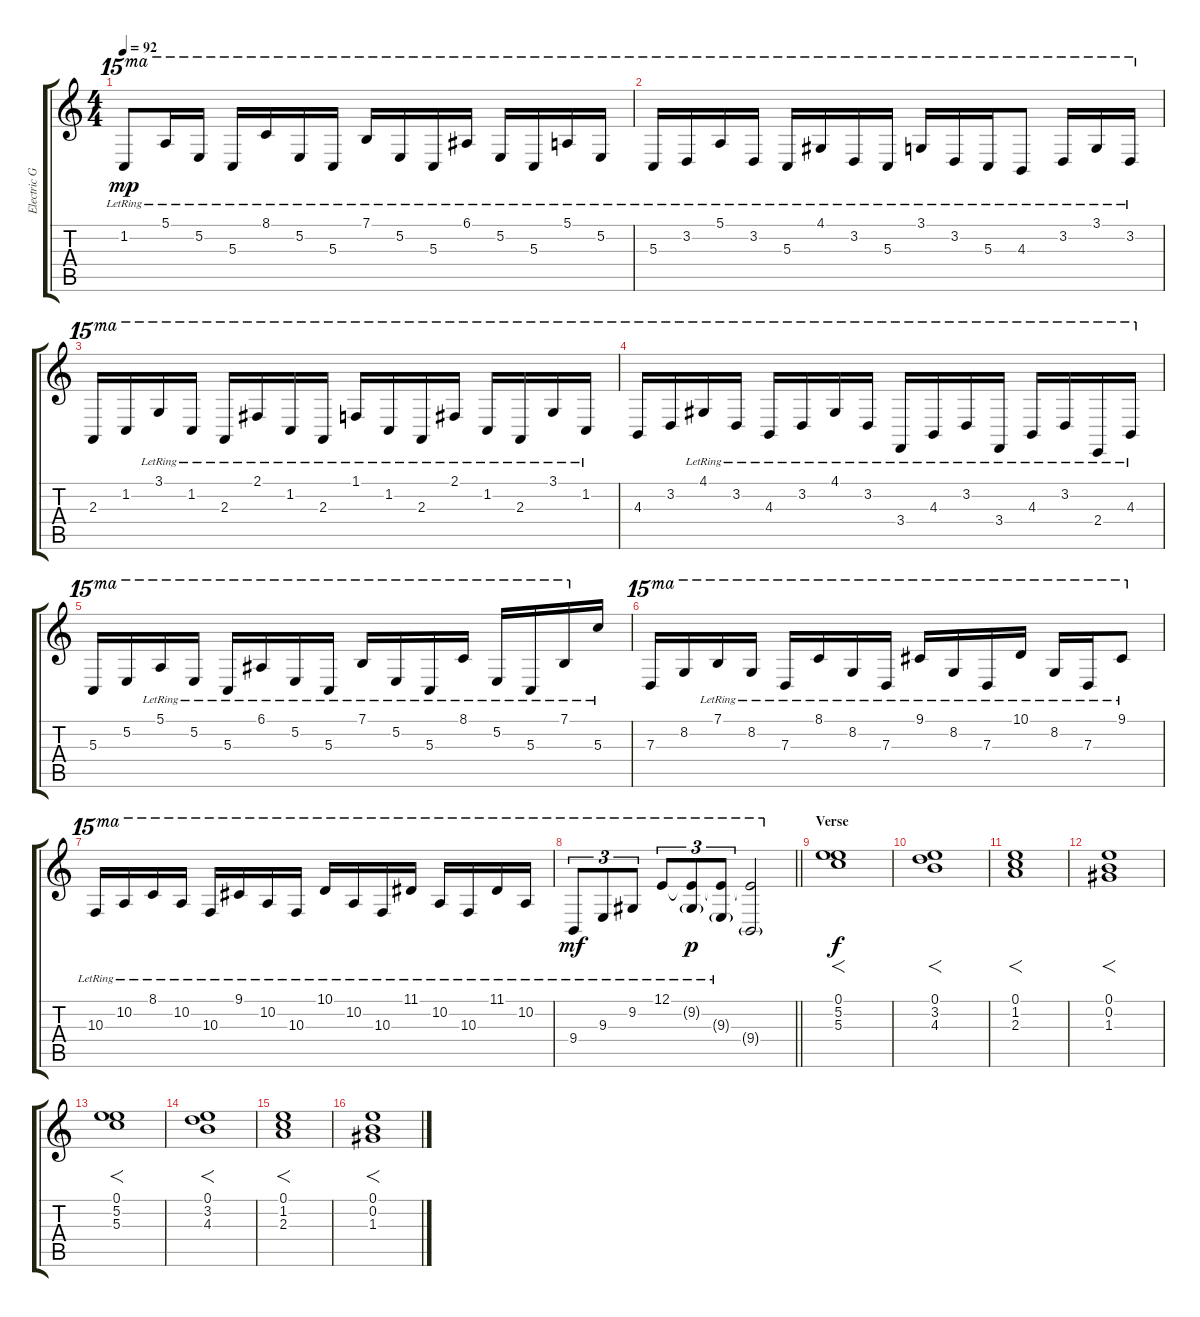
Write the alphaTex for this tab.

\track ("Electric Guitar" "Electric G") {instrument electricguitarclean}
\staff {score tabs}
\tuning (E4 B3 G3 D3 A2 E2) {hide}
\ts (4 4)
\tempo 92
\clef g2
\ks c
1.2{lr}.8{ot 15ma dy mp} 5.1{lr}.16{ot 15ma} 5.2{lr}.16{ot 15ma} 5.3{lr}.16{ot 15ma} 8.1{lr}.16{ot 15ma} 5.2{lr}.16{ot 15ma} 5.3{lr}.16{ot 15ma} 7.1{lr}.16{ot 15ma} 5.2{lr}.16{ot 15ma} 5.3{lr}.16{ot 15ma} 6.1{lr}.16{ot 15ma} 5.2{lr}.16{ot 15ma} 5.3{lr}.16{ot 15ma} 5.1{lr}.16{ot 15ma} 5.2{lr}.16{ot 15ma} |
5.3{lr}.16{ot 15ma} 3.2{lr}.16{ot 15ma} 5.1{lr}.16{ot 15ma} 3.2{lr}.16{ot 15ma} 5.3{lr}.16{ot 15ma} 4.1{lr}.16{ot 15ma} 3.2{lr}.16{ot 15ma} 5.3{lr}.16{ot 15ma} 3.1{lr}.16{ot 15ma} 3.2{lr}.16{ot 15ma} 5.3{lr}.16{ot 15ma} 4.3{lr}.8{ot 15ma} 3.2{lr}.16{ot 15ma} 3.1{lr}.16{ot 15ma} 3.2{lr}.16{ot 15ma} |
2.3.16{ot 15ma} 1.2.16{ot 15ma} 3.1{lr}.16{ot 15ma} 1.2{lr}.16{ot 15ma} 2.3{lr}.16{ot 15ma} 2.1{lr}.16{ot 15ma} 1.2{lr}.16{ot 15ma} 2.3{lr}.16{ot 15ma} 1.1{lr}.16{ot 15ma} 1.2{lr}.16{ot 15ma} 2.3{lr}.16{ot 15ma} 2.1{lr}.16{ot 15ma} 1.2{lr}.16{ot 15ma} 2.3{lr}.16{ot 15ma} 3.1{lr}.16{ot 15ma} 1.2{lr}.16{ot 15ma} |
4.3.16{ot 15ma} 3.2.16{ot 15ma} 4.1{lr}.16{ot 15ma} 3.2{lr}.16{ot 15ma} 4.3{lr}.16{ot 15ma} 3.2{lr}.16{ot 15ma} 4.1{lr}.16{ot 15ma} 3.2{lr}.16{ot 15ma} 3.4{lr}.16{ot 15ma} 4.3{lr}.16{ot 15ma} 3.2{lr}.16{ot 15ma} 3.4{lr}.16{ot 15ma} 4.3{lr}.16{ot 15ma} 3.2{lr}.16{ot 15ma} 2.4{lr}.16{ot 15ma} 4.3{lr}.16{ot 15ma} |
5.3.16{ot 15ma} 5.2.16{ot 15ma} 5.1{lr}.16{ot 15ma} 5.2{lr}.16{ot 15ma} 5.3{lr}.16{ot 15ma} 6.1{lr}.16{ot 15ma} 5.2{lr}.16{ot 15ma} 5.3{lr}.16{ot 15ma} 7.1{lr}.16{ot 15ma} 5.2{lr}.16{ot 15ma} 5.3{lr}.16{ot 15ma} 8.1{lr}.16{ot 15ma} 5.2{lr}.16{ot 15ma} 5.3{lr}.16{ot 15ma} 7.1{lr}.16{ot 15ma} 5.3{lr}.16 |
7.3.16{ot 15ma} 8.2.16{ot 15ma} 7.1{lr}.16{ot 15ma} 8.2{lr}.16{ot 15ma} 7.3{lr}.16{ot 15ma} 8.1{lr}.16{ot 15ma} 8.2{lr}.16{ot 15ma} 7.3{lr}.16{ot 15ma} 9.1{lr}.16{ot 15ma} 8.2{lr}.16{ot 15ma} 7.3{lr}.16{ot 15ma} 10.1{lr}.16{ot 15ma} 8.2{lr}.16{ot 15ma} 7.3{lr}.16{ot 15ma} 9.1{lr}.8{ot 15ma} |
10.3{lr}.16{ot 15ma} 10.2{lr}.16{ot 15ma} 8.1{lr}.16{ot 15ma} 10.2{lr}.16{ot 15ma} 10.3{lr}.16{ot 15ma} 9.1{lr}.16{ot 15ma} 10.2{lr}.16{ot 15ma} 10.3{lr}.16{ot 15ma} 10.1{lr}.16{ot 15ma} 10.2{lr}.16{ot 15ma} 10.3{lr}.16{ot 15ma} 11.1{lr}.16{ot 15ma} 10.2{lr}.16{ot 15ma} 10.3{lr}.16{ot 15ma} 11.1{lr}.16{ot 15ma} 10.2{lr}.16{ot 15ma} |
\barLineRight lightlight
9.4{lr}.8{tu (3 2) ot 15ma dy mf} 9.3{lr}.8{tu (3 2) ot 15ma} 9.2{lr}.8{tu (3 2) ot 15ma} 12.1{lr}.8{tu (3 2) ot 15ma} (12.1{t} 9.2{g lr}).8{tu (3 2) ot 15ma dy p} (12.1{t} 9.3{g lr}).8{tu (3 2) ot 15ma} (12.1{t} 9.4{g}).2{ot 15ma} |
\section ("" "Verse")
(0.1 5.2 5.3).1{f dy f} |
(0.1 3.2 4.3).1{f} |
(0.1 1.2 2.3).1{f} |
(0.1 0.2 1.3).1{f} |
(0.1 5.2 5.3).1{f} |
(0.1 3.2 4.3).1{f} |
(0.1 1.2 2.3).1{f} |
(0.1 0.2 1.3).1{f}
